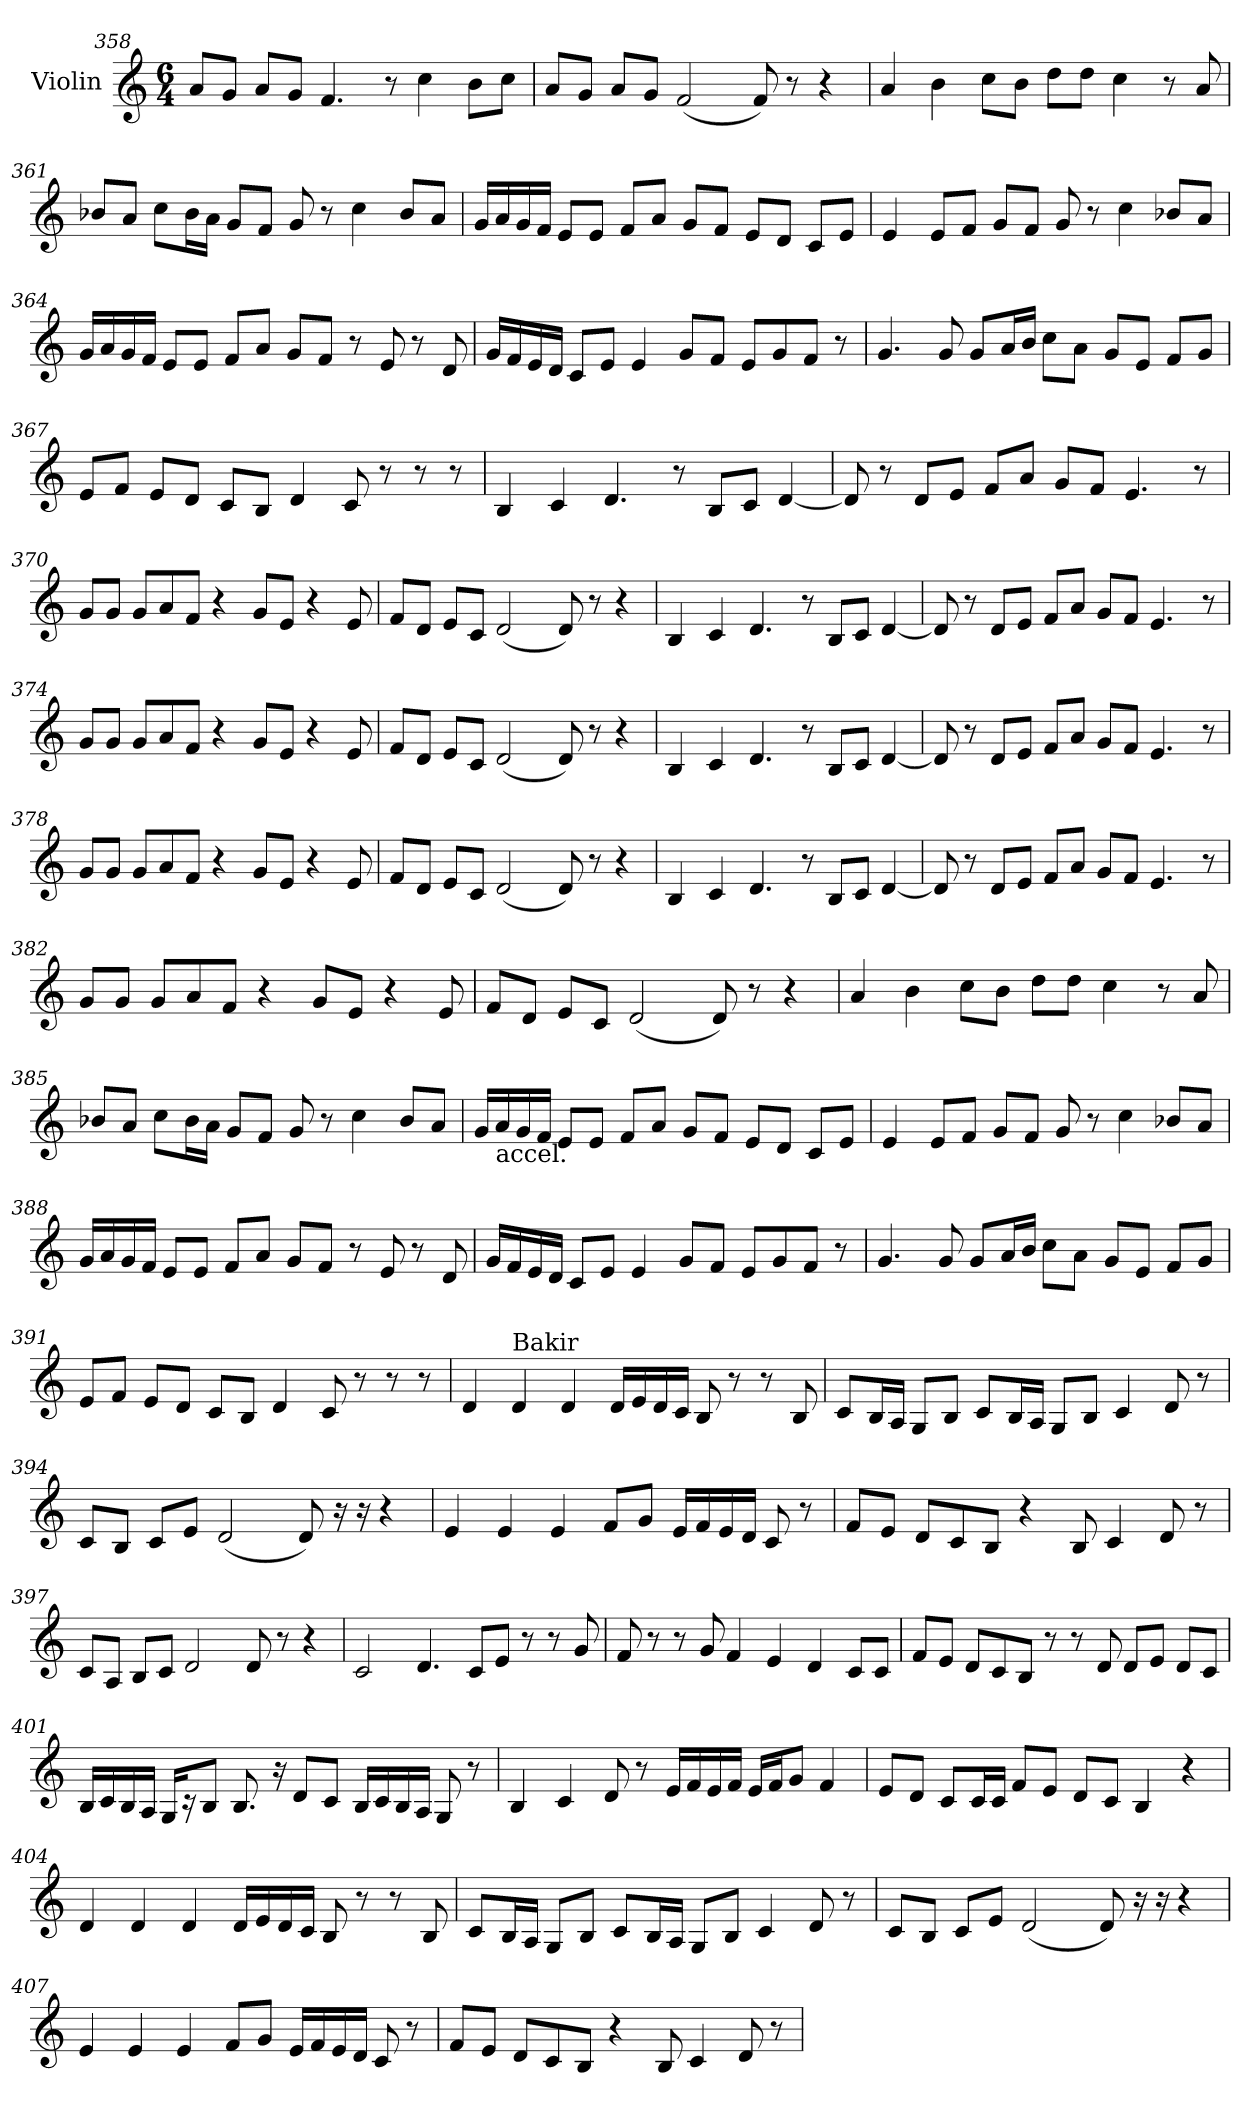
**kern
*part1
*staff1
*I"Violin
!!LO:PB:g=z
*clefG2
*k[]
*C:
*M6/4
=358
8a/L
8g/J
8a/L
8g/J
4.f/
8r
4cc\
8b\L
8cc\J
!!LO:LB:g=z
=359
8a/L
8g/J
8a/L
8g/J
(2f/
8f/)
8r
4r
=360
4a/
4b\
8cc\L
8b\J
8dd\L
8dd\J
4cc\
8r
8a/
=361
8b-X/L
8a/J
8cc\L
16b-\L
16a\JJ
8g/L
8f/J
8g/
8r
4cc\
8b-/L
8a/J
!!LO:LB:g=z
=362
16g/LL
16a/
16g/
16f/JJ
8e/L
8e/J
8f/L
8a/J
8g/L
8f/J
8e/L
8d/J
8c/L
8e/J
=363
4e/
8e/L
8f/J
8g/L
8f/J
8g/
8r
4cc\
8b-X/L
8a/J
=364
16g/LL
16a/
16g/
16f/JJ
8e/L
8e/J
8f/L
8a/J
8g/L
8f/J
8r
8e/
8r
8d/
!!LO:LB:g=z
=365
16g/LL
16f/
16e/
16d/JJ
8c/L
8e/J
4e/
8g/L
8f/J
8e/L
8g/
8f/J
8r
=366
4.g/
8g/
8g/L
16a/L
16b/JJ
8cc\L
8a\J
8g/L
8e/J
8f/L
8g/J
=367
8e/L
8f/J
8e/L
8d/J
8c/L
8B/J
4d/
8c/
8r
8r
8r
!!LO:LB:g=z
=368
4B/
4c/
4.d/
8r
8B/L
8c/J
[4d/
=369
8d/]
8r
8d/L
8e/J
8f/L
8a/J
8g/L
8f/J
4.e/
8r
=370
8g/L
8g/J
8g/L
8a/
8f/J
4r
8g/L
8e/J
4r
8e/
!!LO:LB:g=z
=371
8f/L
8d/J
8e/L
8c/J
(2d/
8d/)
8r
4r
=372
4B/
4c/
4.d/
8r
8B/L
8c/J
[4d/
=373
8d/]
8r
8d/L
8e/J
8f/L
8a/J
8g/L
8f/J
4.e/
8r
!!LO:PB:g=z
=374
8g/L
8g/J
8g/L
8a/
8f/J
4r
8g/L
8e/J
4r
8e/
=375
8f/L
8d/J
8e/L
8c/J
(2d/
8d/)
8r
4r
!!LO:PB:g=z
=376
4B/
4c/
4.d/
8r
8B/L
8c/J
[4d/
!!LO:PB:g=z
=377
8d/]
8r
8d/L
8e/J
8f/L
8a/J
8g/L
8f/J
4.e/
8r
=378
8g/L
8g/J
8g/L
8a/
8f/J
4r
8g/L
8e/J
4r
8e/
!!LO:PB:g=z
=379
8f/L
8d/J
8e/L
8c/J
(2d/
8d/)
8r
4r
!!LO:PB:g=z
=380
4B/
4c/
4.d/
8r
8B/L
8c/J
[4d/
=381
8d/]
8r
8d/L
8e/J
8f/L
8a/J
8g/L
8f/J
4.e/
8r
=382
8g/L
8g/J
8g/L
8a/
8f/J
4r
8g/L
8e/J
4r
8e/
!!LO:LB:g=z
=383
8f/L
8d/J
8e/L
8c/J
(2d/
8d/)
8r
4r
=384
4a/
4b\
8cc\L
8b\J
8dd\L
8dd\J
4cc\
8r
8a/
=385
8b-X/L
8a/J
8cc\L
16b-\L
16a\JJ
8g/L
8f/J
8g/
8r
4cc\
8b-/L
8a/J
!!LO:LB:g=z
=386
16g/LL
!LO:TX:b:t=accel.
16a/
16g/
16f/JJ
8e/L
8e/J
8f/L
8a/J
8g/L
8f/J
8e/L
8d/J
8c/L
8e/J
=387
4e/
8e/L
8f/J
8g/L
8f/J
8g/
8r
4cc\
8b-X/L
8a/J
=388
16g/LL
16a/
16g/
16f/JJ
8e/L
8e/J
8f/L
8a/J
8g/L
8f/J
8r
8e/
8r
8d/
!!LO:LB:g=z
=389
16g/LL
16f/
16e/
16d/JJ
8c/L
8e/J
4e/
8g/L
8f/J
8e/L
8g/
8f/J
8r
=390
4.g/
8g/
8g/L
16a/L
16b/JJ
8cc\L
8a\J
8g/L
8e/J
8f/L
8g/J
!!LO:PB:g=z
=391
8e/L
8f/J
8e/L
8d/J
8c/L
8B/J
4d/
8c/
8r
8r
8r
!!LO:PB:g=z
=392
4d/
!LO:TX:a:t=Bakir
4d/
4d/
16d/LL
16e/
16d/
16c/JJ
8B/
8r
8r
8B/
=393
8c/L
16B/L
16A/JJ
8G/L
8B/J
8c/L
16B/L
16A/JJ
8G/L
8B/J
4c/
8d/
8r
!!LO:PB:g=z
=394
8c/L
8B/J
8c/L
8e/J
(2d/
8d/)
16r
16r
4r
!!LO:PB:g=z
=395
4e/
4e/
4e/
8f/L
8g/J
16e/LL
16f/
16e/
16d/JJ
8c/
8r
=396
8f/L
8e/J
8d/L
8c/
8B/J
4r
8B/
4c/
8d/
8r
!!LO:PB:g=z
=397
8c/L
8A/J
8B/L
8c/J
2d/
8d/
8r
4r
=398
2c/
4.d/
8c/L
8e/J
8r
8r
8g/
=399
8f/
8r
8r
8g/
4f/
4e/
4d/
8c/L
8c/J
!!LO:PB:g=z
=400
8f/L
8e/J
8d/L
8c/
8B/J
8r
8r
8d/
8d/L
8e/J
8d/L
8c/J
!!LO:PB:g=z
=401
16B/LL
16c/
16B/
16A/JJ
16G/KL
16r
8B/J
8.B/
16r
8d/L
8c/J
16B/LL
16c/
16B/
16A/JJ
8G/
8r
=402
4B/
4c/
8d/
8r
16e/LL
16f/
16e/
16f/JJ
16e/LL
16f/J
8g/J
4f/
!!LO:LB:g=z
=403
8e/L
8d/J
8c/L
16c/L
16c/JJ
8f/L
8e/J
8d/L
8c/J
4B/
4r
=404
*MM70
4d/
4d/
4d/
16d/LL
16e/
16d/
16c/JJ
8B/
8r
8r
8B/
!!LO:PB:g=z
=405
8c/L
16B/L
16A/JJ
8G/L
8B/J
8c/L
16B/L
16A/JJ
8G/L
8B/J
4c/
8d/
8r
!!LO:PB:g=z
=406
8c/L
8B/J
8c/L
8e/J
(2d/
8d/)
16r
16r
4r
!!LO:LB:g=z
=407
4e/
4e/
4e/
8f/L
8g/J
16e/LL
16f/
16e/
16d/JJ
8c/
8r
=408
8f/L
8e/J
8d/L
8c/
8B/J
4r
8B/
4c/
8d/
8r
=
*-
